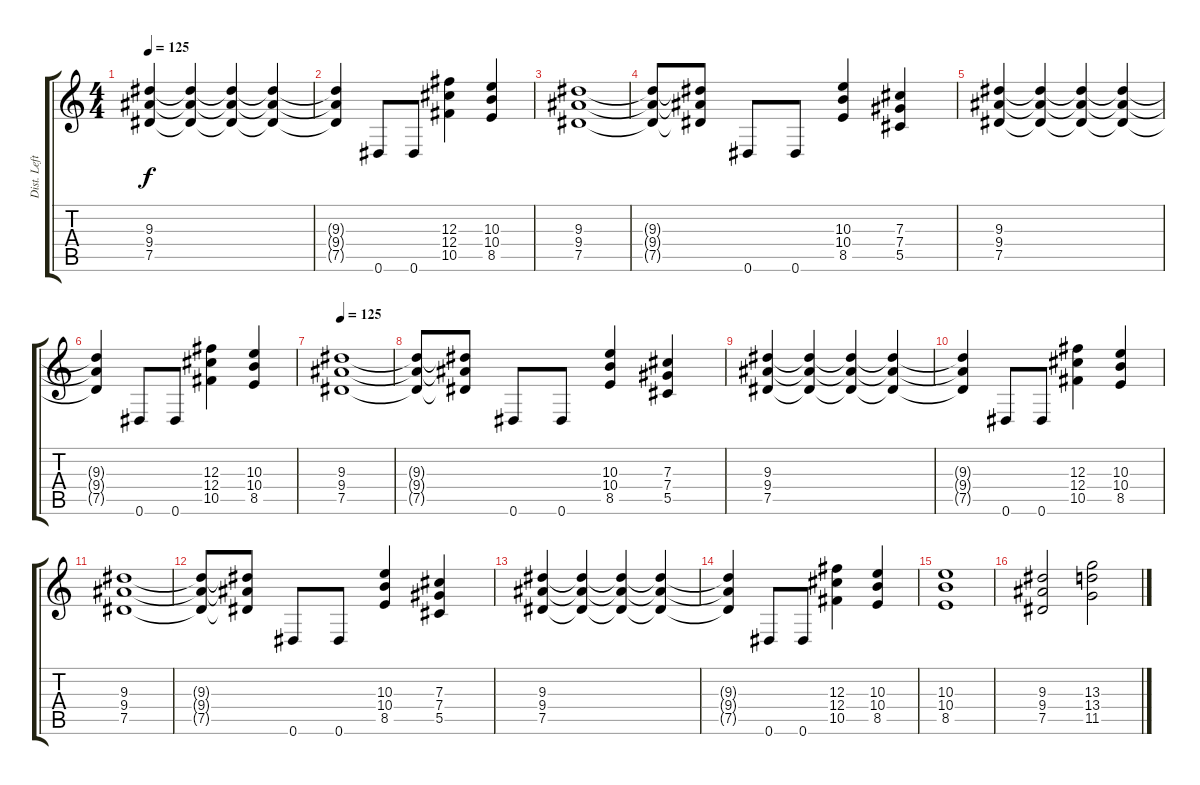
\track ("Dist. Left" "Dist. Left") {instrument distortionguitar}
\staff {score tabs}
\tuning (Eb4 Bb3 Gb3 Db3 Ab2 Eb2) {hide}
\ts (4 4)
\tempo 125
\clef g2
\ks c
(9.3 9.4 7.5).4{dy f} (9.3{t} 9.4{t} 7.5{t}).4 (9.3{t} 9.4{t} 7.5{t}).4 (9.3{t} 9.4{t} 7.5{t}).4 |
(9.3{t} 9.4{t} 7.5{t}).4 0.6.8 0.6.8 (12.3 12.4 10.5).4 (10.3 10.4 8.5).4 |
(9.3 9.4 7.5).1 |
(9.3{t} 9.4{t} 7.5{t}).8 (9.3{t} 9.4{t} 7.5{t}).8 0.6.8 0.6.8 (10.3 10.4 8.5).4 (7.3 7.4 5.5).4 |
(9.3 9.4 7.5).4 (9.3{t} 9.4{t} 7.5{t}).4 (9.3{t} 9.4{t} 7.5{t}).4 (9.3{t} 9.4{t} 7.5{t}).4 |
(9.3{t} 9.4{t} 7.5{t}).4 0.6.8 0.6.8 (12.3 12.4 10.5).4 (10.3 10.4 8.5).4 |
\tempo 125
(9.3 9.4 7.5).1 |
(9.3{t} 9.4{t} 7.5{t}).8 (9.3{t} 9.4{t} 7.5{t}).8 0.6.8 0.6.8 (10.3 10.4 8.5).4 (7.3 7.4 5.5).4 |
(9.3 9.4 7.5).4 (9.3{t} 9.4{t} 7.5{t}).4 (9.3{t} 9.4{t} 7.5{t}).4 (9.3{t} 9.4{t} 7.5{t}).4 |
(9.3{t} 9.4{t} 7.5{t}).4 0.6.8 0.6.8 (12.3 12.4 10.5).4 (10.3 10.4 8.5).4 |
(9.3 9.4 7.5).1 |
(9.3{t} 9.4{t} 7.5{t}).8 (9.3{t} 9.4{t} 7.5{t}).8 0.6.8 0.6.8 (10.3 10.4 8.5).4 (7.3 7.4 5.5).4 |
(9.3 9.4 7.5).4 (9.3{t} 9.4{t} 7.5{t}).4 (9.3{t} 9.4{t} 7.5{t}).4 (9.3{t} 9.4{t} 7.5{t}).4 |
(9.3{t} 9.4{t} 7.5{t}).4 0.6.8 0.6.8 (12.3 12.4 10.5).4 (10.3 10.4 8.5).4 |
(10.3 10.4 8.5).1 |
(9.3 9.4 7.5).2 (13.3 13.4 11.5).2
